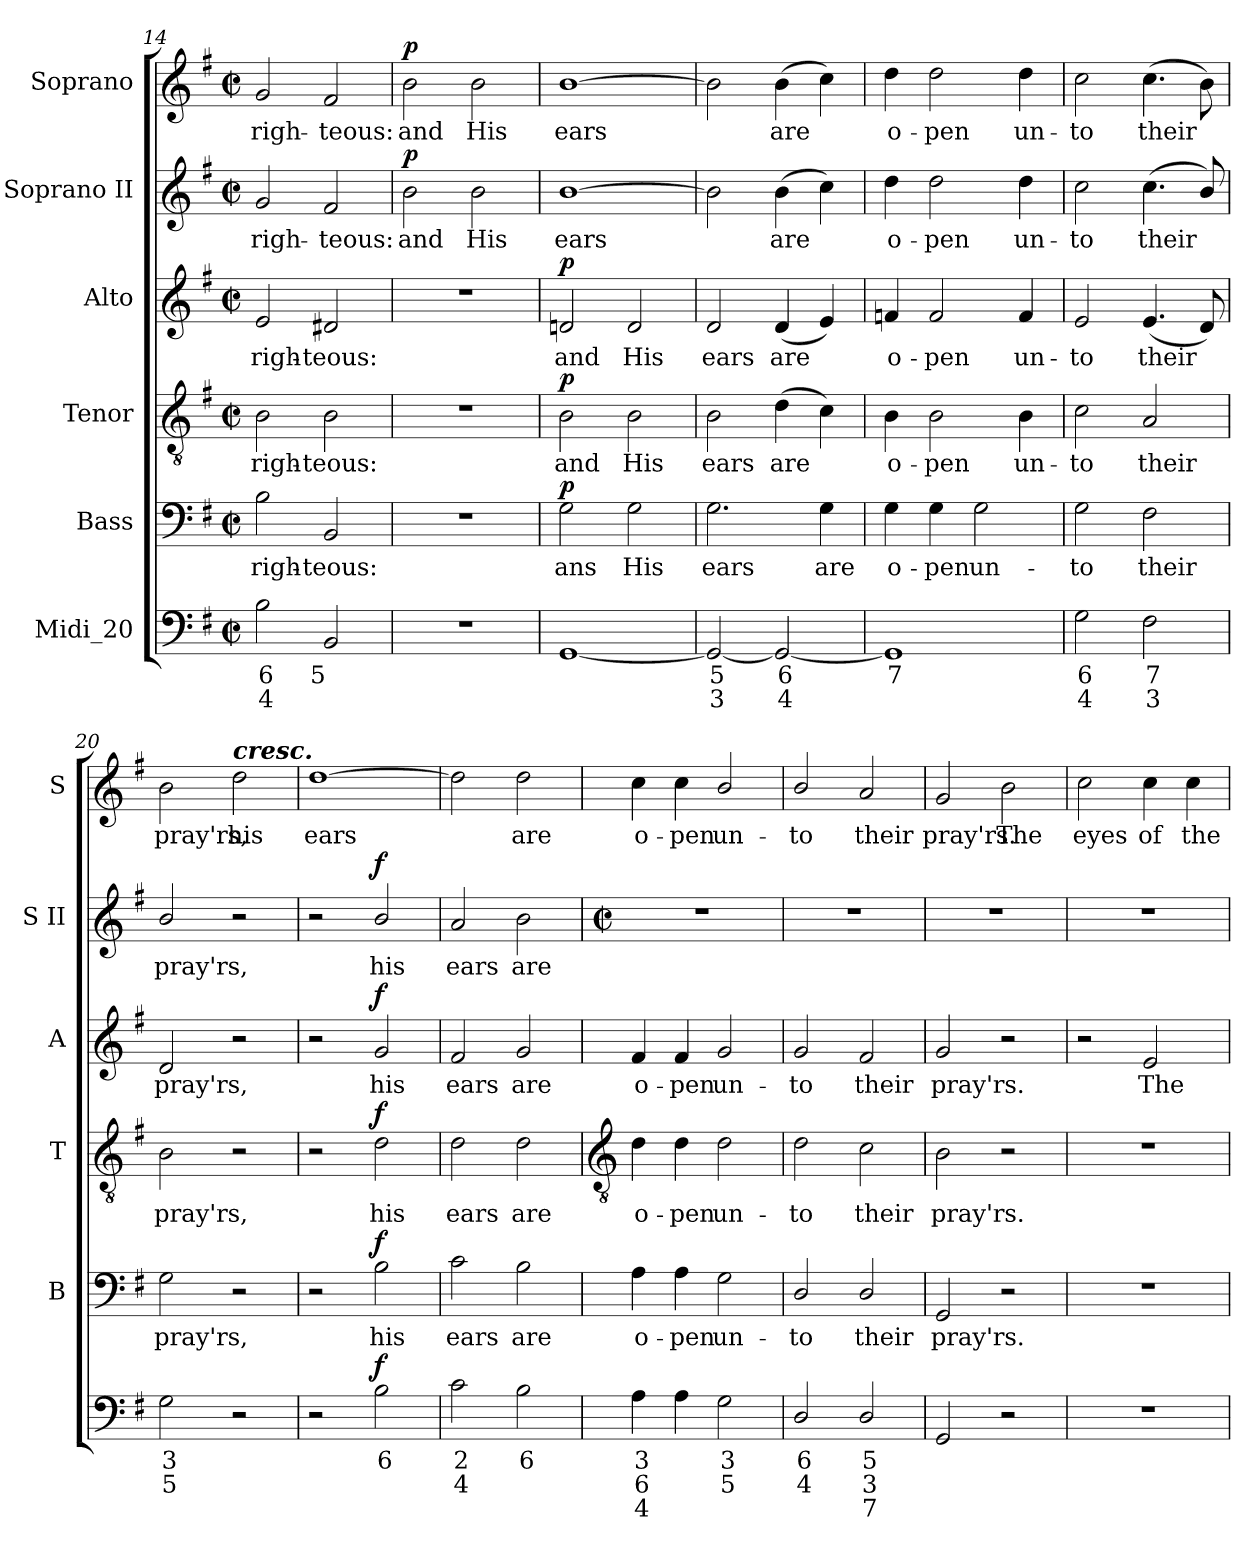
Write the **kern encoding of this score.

**kern	**text	**text	**text	**dynam	**kern	**text	**dynam	**kern	**text	**dynam	**kern	**text	**dynam	**kern	**text	**dynam	**kern	**text	**dynam
*part6	*part6	*part6	*part6	*part6	*part5	*part5	*part5	*part4	*part4	*part4	*part3	*part3	*part3	*part2	*part2	*part2	*part1	*part1	*part1
*staff6	*staff6	*staff6	*staff6	*staff6	*staff5	*staff5	*staff5	*staff4	*staff4	*staff4	*staff3	*staff3	*staff3	*staff2	*staff2	*staff2	*staff1	*staff1	*staff1
*I"Midi_20	*	*	*	*	*I"Bass	*	*	*I"Tenor	*	*	*I"Alto	*	*	*I"Soprano II	*	*	*I"Soprano	*	*
*	*	*	*	*	*I'B	*	*	*I'T	*	*	*I'A	*	*	*I'S II	*	*	*I'S	*	*
!!LO:LB:g=z
*clefF4	*	*	*	*	*clefF4	*	*	*clefGv2	*	*	*clefG2	*	*	*clefG2	*	*	*clefG2	*	*
*k[f#]	*	*	*	*	*k[f#]	*	*	*k[f#]	*	*	*k[f#]	*	*	*k[f#]	*	*	*k[f#]	*	*
*G:	*	*	*	*	*G:	*	*	*G:	*	*	*G:	*	*	*G:	*	*	*G:	*	*
*M2/2	*	*	*	*	*M2/2	*	*	*M2/2	*	*	*M2/2	*	*	*M2/2	*	*	*M2/2	*	*
*met(c|)	*	*	*	*	*met(c|)	*	*	*met(c|)	*	*	*met(c|)	*	*	*met(c|)	*	*	*met(c|)	*	*
=14	=14	=14	=14	=14	=14	=14	=14	=14	=14	=14	=14	=14	=14	=14	=14	=14	=14	=14	=14
!	!LO:LY:b	!LO:LY:b	!	!	!	!LO:LY:b	!	!	!LO:LY:b	!	!	!LO:LY:b	!	!	!LO:LY:b	!	!	!LO:LY:b	!
2B	6	4	.	.	2B	righ-	.	2B	righ-	.	2e	righ-	.	2g	righ-	.	2g	righ-	.
!	!LO:LY:b	!	!	!	!	!LO:LY:b	!	!	!LO:LY:b	!	!	!LO:LY:b	!	!	!LO:LY:b	!	!	!LO:LY:b	!
2BB	5	.	.	.	2BB	-teous:	.	2B	-teous:	.	2d#X	-teous:	.	2f#	-teous:	.	2f#	-teous:	.
=15	=15	=15	=15	=15	=15	=15	=15	=15	=15	=15	=15	=15	=15	=15	=15	=15	=15	=15	=15
!	!	!	!	!	!	!	!	!	!	!	!	!	!	!	!LO:LY:b	!LO:DY:b	!	!LO:LY:b	!LO:DY:b
1r	.	.	.	.	1r	.	.	1r	.	.	1r	.	.	2b	and	p	2b	and	p
!	!	!	!	!	!	!	!	!	!	!	!	!	!	!	!LO:LY:b	!	!	!LO:LY:b	!
.	.	.	.	.	.	.	.	.	.	.	.	.	.	2b	His	.	2b	His	.
=16	=16	=16	=16	=16	=16	=16	=16	=16	=16	=16	=16	=16	=16	=16	=16	=16	=16	=16	=16
!	!	!	!	!	!	!LO:LY:b	!LO:DY:b	!	!LO:LY:b	!LO:DY:b	!	!LO:LY:b	!LO:DY:b	!	!LO:LY:b	!	!	!LO:LY:b	!
[1GG	.	.	.	.	2G	ans	p	2B	and	p	2dn	and	p	[1b	ears	.	[1b	ears	.
!	!	!	!	!	!	!LO:LY:b	!	!	!LO:LY:b	!	!	!LO:LY:b	!	!	!	!	!	!	!
.	.	.	.	.	2G	His	.	2B	His	.	2d	His	.	.	.	.	.	.	.
=17	=17	=17	=17	=17	=17	=17	=17	=17	=17	=17	=17	=17	=17	=17	=17	=17	=17	=17	=17
!	!LO:LY:b	!LO:LY:b	!	!	!	!LO:LY:b	!	!	!LO:LY:b	!	!	!LO:LY:b	!	!	!	!	!	!	!
2GG_	5	3	.	.	2.G	ears	.	2B	ears	.	2d	ears	.	2b]	.	.	2b]	.	.
!	!LO:LY:b	!LO:LY:b	!	!	!	!	!	!	!LO:LY:b	!	!	!LO:LY:b	!	!	!LO:LY:b	!	!	!LO:LY:b	!
2GG_	6	4	.	.	.	.	.	(>4d	are	.	(<4d	are	.	(>4b	are	.	(>4b	are	.
!	!	!	!	!	!	!LO:LY:b	!	!	!	!	!	!	!	!	!	!	!	!	!
.	.	.	.	.	4G	are	.	4c)	.	.	4e)	.	.	4cc)	.	.	4cc)	.	.
=18	=18	=18	=18	=18	=18	=18	=18	=18	=18	=18	=18	=18	=18	=18	=18	=18	=18	=18	=18
!	!LO:LY:b	!	!	!	!	!LO:LY:b	!	!	!LO:LY:b	!	!	!LO:LY:b	!	!	!LO:LY:b	!	!	!LO:LY:b	!
1GG]	7	.	.	.	4G	o-	.	4B	o-	.	4fn	o-	.	4dd	o-	.	4dd	o-	.
!	!	!	!	!	!	!LO:LY:b	!	!	!LO:LY:b	!	!	!LO:LY:b	!	!	!LO:LY:b	!	!	!LO:LY:b	!
.	.	.	.	.	4G	-pen	.	2B	-pen	.	2f	-pen	.	2dd	-pen	.	2dd	-pen	.
!	!	!	!	!	!	!LO:LY:b	!	!	!	!	!	!	!	!	!	!	!	!	!
.	.	.	.	.	2G	un-	.	.	.	.	.	.	.	.	.	.	.	.	.
!	!	!	!	!	!	!	!	!	!LO:LY:b	!	!	!LO:LY:b	!	!	!LO:LY:b	!	!	!LO:LY:b	!
.	.	.	.	.	.	.	.	4B	un-	.	4f	un-	.	4dd	un-	.	4dd	un-	.
=19	=19	=19	=19	=19	=19	=19	=19	=19	=19	=19	=19	=19	=19	=19	=19	=19	=19	=19	=19
!	!LO:LY:b	!LO:LY:b	!	!	!	!LO:LY:b	!	!	!LO:LY:b	!	!	!LO:LY:b	!	!	!LO:LY:b	!	!	!LO:LY:b	!
2G	6	4	.	.	2G	-to	.	2c	-to	.	2e	-to	.	2cc	-to	.	2cc	-to	.
!	!LO:LY:b	!LO:LY:b	!	!	!	!LO:LY:b	!	!	!LO:LY:b	!	!	!LO:LY:b	!	!	!LO:LY:b	!	!	!LO:LY:b	!
2F#	7	3	.	.	2F#	their	.	2A	their	.	(<4.e	their	.	(>4.cc	their	.	(>4.cc	their	.
.	.	.	.	.	.	.	.	.	.	.	8d)	.	.	8b/)	.	.	8b)	.	.
=20	=20	=20	=20	=20	=20	=20	=20	=20	=20	=20	=20	=20	=20	=20	=20	=20	=20	=20	=20
!	!LO:LY:b	!LO:LY:b	!	!	!	!LO:LY:b	!	!	!LO:LY:b	!	!	!LO:LY:b	!	!	!LO:LY:b	!	!	!LO:LY:b	!
2G	3	5	.	.	2G	pray'rs,	.	2B	pray'rs,	.	2d	pray'rs,	.	2b/	pray'rs,	.	2b	pray'rs,	.
!	!	!	!	!	!	!	!	!	!	!	!	!	!	!	!	!	!LO:TX:a:Bi:t=cresc.	!	!
!	!	!	!	!	!	!	!	!	!	!	!	!	!	!	!	!	!	!LO:LY:b	!
2r	.	.	.	.	2r	.	.	2r	.	.	2r	.	.	2r	.	.	2dd	his	.
=21	=21	=21	=21	=21	=21	=21	=21	=21	=21	=21	=21	=21	=21	=21	=21	=21	=21	=21	=21
!	!	!	!	!	!	!	!	!	!	!	!	!	!	!	!	!	!	!LO:LY:b	!
2r	.	.	.	.	2r	.	.	2r	.	.	2r	.	.	2r	.	.	[1dd	ears	.
!	!LO:LY:b	!	!	!LO:DY:b	!	!LO:LY:b	!LO:DY:b	!	!LO:LY:b	!LO:DY:b	!	!LO:LY:b	!LO:DY:b	!	!LO:LY:b	!LO:DY:b	!	!	!
2B	6	.	.	f	2B	his	f	2d	his	f	2g	his	f	2b/	his	f	.	.	.
=22	=22	=22	=22	=22	=22	=22	=22	=22	=22	=22	=22	=22	=22	=22	=22	=22	=22	=22	=22
!	!LO:LY:b	!LO:LY:b	!	!	!	!LO:LY:b	!	!	!LO:LY:b	!	!	!LO:LY:b	!	!	!LO:LY:b	!	!	!	!
2c	2	4	.	.	2c	ears	.	2d	ears	.	2f#	ears	.	2a	ears	.	2dd]	.	.
!	!LO:LY:b	!	!	!	!	!LO:LY:b	!	!	!LO:LY:b	!	!	!LO:LY:b	!	!	!LO:LY:b	!	!	!LO:LY:b	!
2B	6	.	.	.	2B	are	.	2d	are	.	2g	are	.	2b	are	.	2dd	are	.
!!LO:LB:g=z
=23	=23	=23	=23	=23	=23	=23	=23	=23	=23	=23	=23	=23	=23	=23	=23	=23	=23	=23	=23
*	*	*	*	*	*	*	*	*clefGv2	*	*	*	*	*	*	*	*	*	*	*
*	*	*	*	*	*	*	*	*	*	*	*	*	*	*M2/2	*	*	*	*	*
*	*	*	*	*	*	*	*	*	*	*	*	*	*	*met(c|)	*	*	*	*	*
!	!LO:LY:b	!LO:LY:b	!LO:LY:b	!	!	!LO:LY:b	!	!	!LO:LY:b	!	!	!LO:LY:b	!	!	!	!	!	!LO:LY:b	!
4A	3	6	4	.	4A	o-	.	4d	o-	.	4f#	o-	.	1r	.	.	4cc	o-	.
!	!	!	!	!	!	!LO:LY:b	!	!	!LO:LY:b	!	!	!LO:LY:b	!	!	!	!	!	!LO:LY:b	!
4A	.	.	.	.	4A	-pen	.	4d	-pen	.	4f#	-pen	.	.	.	.	4cc	-pen	.
!	!LO:LY:b	!LO:LY:b	!	!	!	!LO:LY:b	!	!	!LO:LY:b	!	!	!LO:LY:b	!	!	!	!	!	!LO:LY:b	!
2G	3	5	.	.	2G	un-	.	2d	un-	.	2g	un-	.	.	.	.	2b/	un-	.
=24	=24	=24	=24	=24	=24	=24	=24	=24	=24	=24	=24	=24	=24	=24	=24	=24	=24	=24	=24
!	!LO:LY:b	!LO:LY:b	!	!	!	!LO:LY:b	!	!	!LO:LY:b	!	!	!LO:LY:b	!	!	!	!	!	!LO:LY:b	!
2D/	6	4	.	.	2D/	-to	.	2d	-to	.	2g	-to	.	1r	.	.	2b/	-to	.
!	!LO:LY:b	!LO:LY:b	!LO:LY:b	!	!	!LO:LY:b	!	!	!LO:LY:b	!	!	!LO:LY:b	!	!	!	!	!	!LO:LY:b	!
2D/	5	3	7	.	2D/	their	.	2c	their	.	2f#	their	.	.	.	.	2a	their	.
=25	=25	=25	=25	=25	=25	=25	=25	=25	=25	=25	=25	=25	=25	=25	=25	=25	=25	=25	=25
!	!	!	!	!	!	!LO:LY:b	!	!	!LO:LY:b	!	!	!LO:LY:b	!	!	!	!	!	!LO:LY:b	!
2GG	.	.	.	.	2GG	pray'rs.	.	2B	pray'rs.	.	2g	pray'rs.	.	1r	.	.	2g	pray'rs.	.
!	!	!	!	!	!	!	!	!	!	!	!	!	!	!	!	!	!	!LO:LY:b	!
2r	.	.	.	.	2r	.	.	2r	.	.	2r	.	.	.	.	.	2b	The	.
=26	=26	=26	=26	=26	=26	=26	=26	=26	=26	=26	=26	=26	=26	=26	=26	=26	=26	=26	=26
!	!	!	!	!	!	!	!	!	!	!	!	!	!	!	!	!	!	!LO:LY:b	!
1r	.	.	.	.	1r	.	.	1r	.	.	2r	.	.	1r	.	.	2cc	eyes	.
!	!	!	!	!	!	!	!	!	!	!	!	!LO:LY:b	!	!	!	!	!	!LO:LY:b	!
.	.	.	.	.	.	.	.	.	.	.	2e	The	.	.	.	.	4cc	of	.
!	!	!	!	!	!	!	!	!	!	!	!	!	!	!	!	!	!	!LO:LY:b	!
.	.	.	.	.	.	.	.	.	.	.	.	.	.	.	.	.	4cc	the	.
=	=	=	=	=	=	=	=	=	=	=	=	=	=	=	=	=	=	=	=
*-	*-	*-	*-	*-	*-	*-	*-	*-	*-	*-	*-	*-	*-	*-	*-	*-	*-	*-	*-
